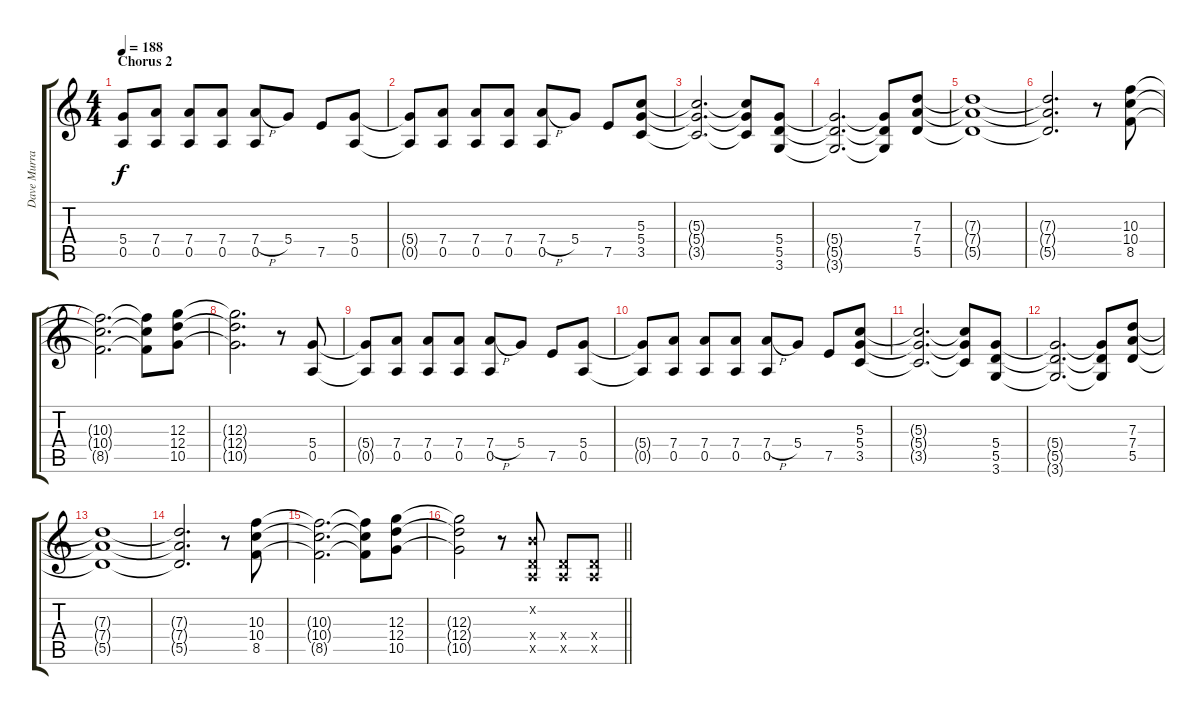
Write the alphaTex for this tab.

\track ("Dave Murray" "Dave Murra") {instrument distortionguitar}
\staff {score tabs}
\tuning (E4 B3 G3 D3 A2 E2) {hide}
\ts (4 4)
\section ("" "Chorus 2")
\tempo 188
\clef g2
\ks c
(5.4{t} 0.5{t}).8{dy f} (7.4 0.5).8 (7.4 0.5).8 (7.4 0.5).8 (7.4{h} 0.5).8 5.4.8 7.5.8 (5.4 0.5).8 |
(5.4{t} 0.5{t}).8 (7.4 0.5).8 (7.4 0.5).8 (7.4 0.5).8 (7.4{h} 0.5).8 5.4.8 7.5.8 (5.3 5.4 3.5).8 |
(5.3{t} 5.4{t} 3.5{t}).2{d} (5.3{t} 5.4{t} 3.5{t}).8 (5.4 5.5 3.6).8 |
(5.4{t} 5.5{t} 3.6{t}).2{d} (5.4{t} 5.5{t} 3.6{t}).8 (7.3 7.4 5.5).8 |
(7.3{t} 7.4{t} 5.5{t}).1 |
(7.3{t} 7.4{t} 5.5{t}).2{d} r.8 (10.3 10.4 8.5).8 |
(10.3{t} 10.4{t} 8.5{t}).2{d} (10.3{t} 10.4{t} 8.5{t}).8 (12.3 12.4 10.5).8 |
(12.3{t} 12.4{t} 10.5{t}).2{d} r.8 (5.4 0.5).8 |
(5.4{t} 0.5{t}).8 (7.4 0.5).8 (7.4 0.5).8 (7.4 0.5).8 (7.4{h} 0.5).8 5.4.8 7.5.8 (5.4 0.5).8 |
(5.4{t} 0.5{t}).8 (7.4 0.5).8 (7.4 0.5).8 (7.4 0.5).8 (7.4{h} 0.5).8 5.4.8 7.5.8 (5.3 5.4 3.5).8 |
(5.3{t} 5.4{t} 3.5{t}).2{d} (5.3{t} 5.4{t} 3.5{t}).8 (5.4 5.5 3.6).8 |
(5.4{t} 5.5{t} 3.6{t}).2{d} (5.4{t} 5.5{t} 3.6{t}).8 (7.3 7.4 5.5).8 |
(7.3{t} 7.4{t} 5.5{t}).1 |
(7.3{t} 7.4{t} 5.5{t}).2{d} r.8 (10.3 10.4 8.5).8 |
(10.3{t} 10.4{t} 8.5{t}).2{d} (10.3{t} 10.4{t} 8.5{t}).8 (12.3 12.4 10.5).8 |
\barLineRight lightlight
(12.3{t} 12.4{t} 10.5{t}).2 r.8 (0.2{x} 0.4{x} 0.5{x}).8 (0.4{x} 0.5{x}).8 (0.4{x} 0.5{x}).8
